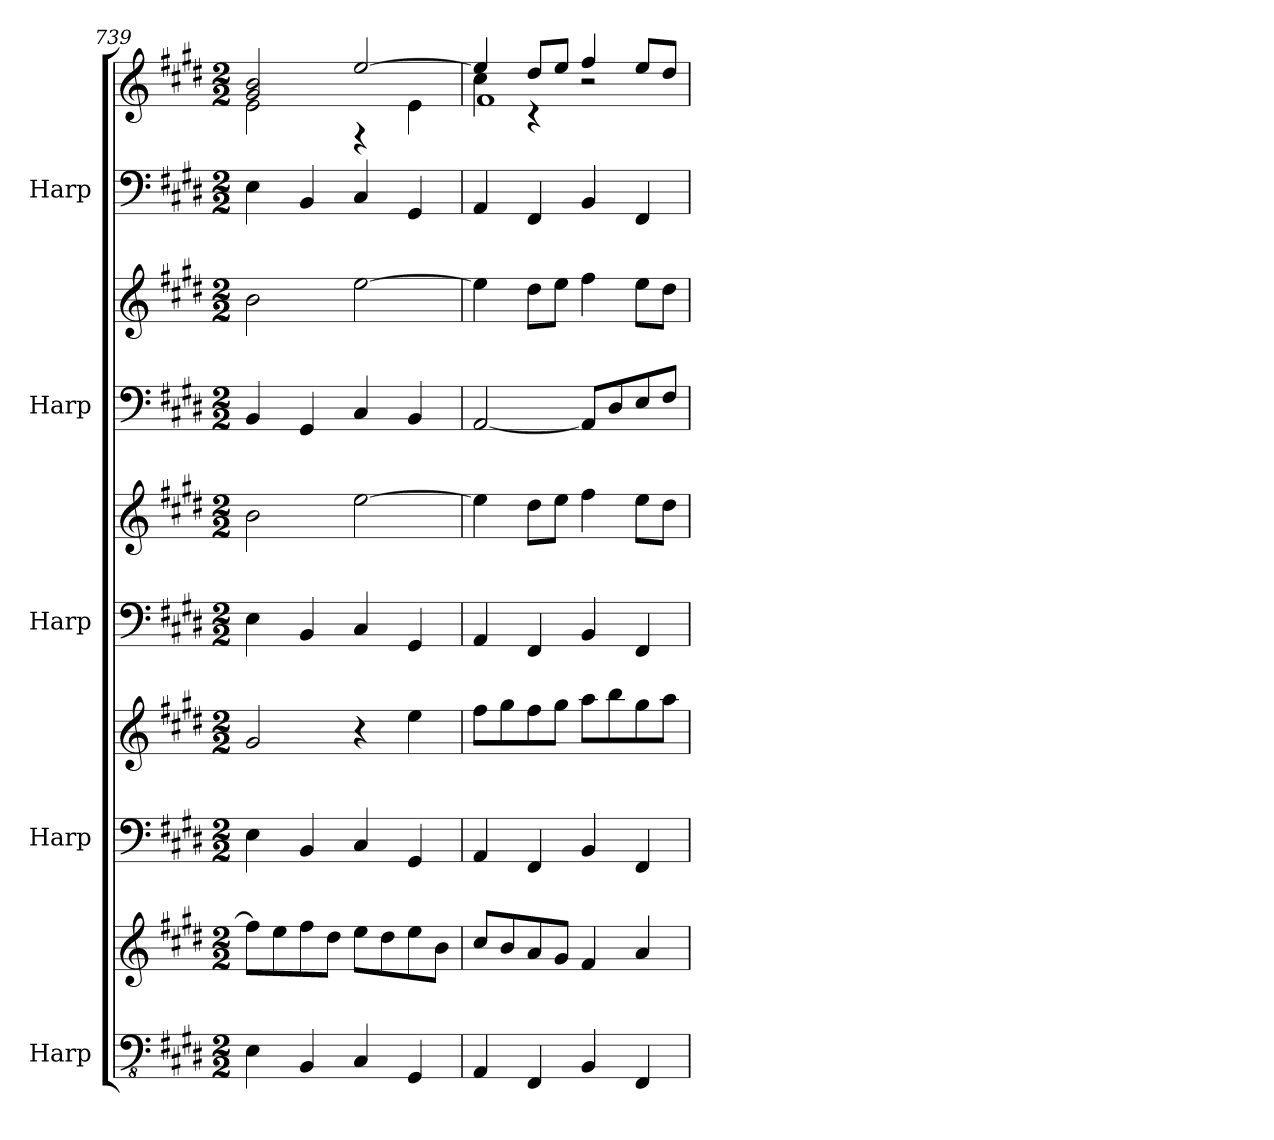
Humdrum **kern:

**kern	**kern	**kern	**kern	**kern	**kern	**kern	**kern	**kern	**kern
*part5	*part5	*part4	*part4	*part3	*part3	*part2	*part2	*part1	*part1
*staff10	*staff9	*staff8	*staff7	*staff6	*staff5	*staff4	*staff3	*staff2	*staff1
*I"Harp	*	*I"Harp	*	*I"Harp	*	*I"Harp	*	*I"Harp	*
*I'Hp	*	*I'Hp	*	*I'Hp	*	*I'Hp	*	*I'Hp	*
*clefFv4	*clefG2	*clefF4	*clefG2	*clefF4	*clefG2	*clefF4	*clefG2	*clefF4	*clefG2
*k[f#c#g#d#]	*k[f#c#g#d#]	*k[f#c#g#d#]	*k[f#c#g#d#]	*k[f#c#g#d#]	*k[f#c#g#d#]	*k[f#c#g#d#]	*k[f#c#g#d#]	*k[f#c#g#d#]	*k[f#c#g#d#]
*M2/2	*M2/2	*M2/2	*M2/2	*M2/2	*M2/2	*M2/2	*M2/2	*M2/2	*M2/2
=739	=739	=739	=739	=739	=739	=739	=739	=739	=739
*	*	*	*	*	*	*	*	*	*^
4EE\	8ff#\L]	4E\	2g#/	4E\	2b\	4BB/	2b\	4E\	2g#/ 2b/	2e\
.	8ee\	.	.	.	.	.	.	.	.	.
4BBB/	8ff#\	4BB/	.	4BB/	.	4GG#/	.	4BB/	.	.
.	8dd#\J	.	.	.	.	.	.	.	.	.
4CC#/	8ee\L	4C#/	4r	4C#/	[2ee\	4C#/	[2ee\	4C#/	[2ee/	4rF
.	8dd#\	.	.	.	.	.	.	.	.	.
4GGG#/	8ee\	4GG#/	4ee\	4GG#/	.	4BB/	.	4GG#/	.	4e\
.	8b\J	.	.	.	.	.	.	.	.	.
=740	=740	=740	=740	=740	=740	=740	=740	=740	=740	=740
*	*	*	*	*	*	*	*	*	*	*^
4AAA/	8cc#/L	4AA/	8ff#\L	4AA/	4ee\]	[2AA/	4ee\]	4AA/	4ee/]	4cc#\	1f#
.	8b/	.	8gg#\	.	.	.	.	.	.	.	.
4FFF#/	8a/	4FF#/	8ff#\	4FF#/	8dd#\L	.	8dd#\L	4FF#/	8dd#/L	4rc	.
.	8g#/J	.	8gg#\J	.	8ee\J	.	8ee\J	.	8ee/J	.	.
4BBB/	4f#/	4BB/	8aa\L	4BB/	4ff#\	8AA/L]	4ff#\	4BB/	4ff#/	2r	.
.	.	.	8bb\	.	.	8D#/	.	.	.	.	.
4FFF#/	4a/	4FF#/	8gg#\	4FF#/	8ee\L	8E/	8ee\L	4FF#/	8ee/L	.	.
.	.	.	8aa\J	.	8dd#\J	8F#/J	8dd#\J	.	8dd#/J	.	.
*	*	*	*	*	*	*	*	*	*v	*v	*v
=	=	=	=	=	=	=	=	=	=
*-	*-	*-	*-	*-	*-	*-	*-	*-	*-
